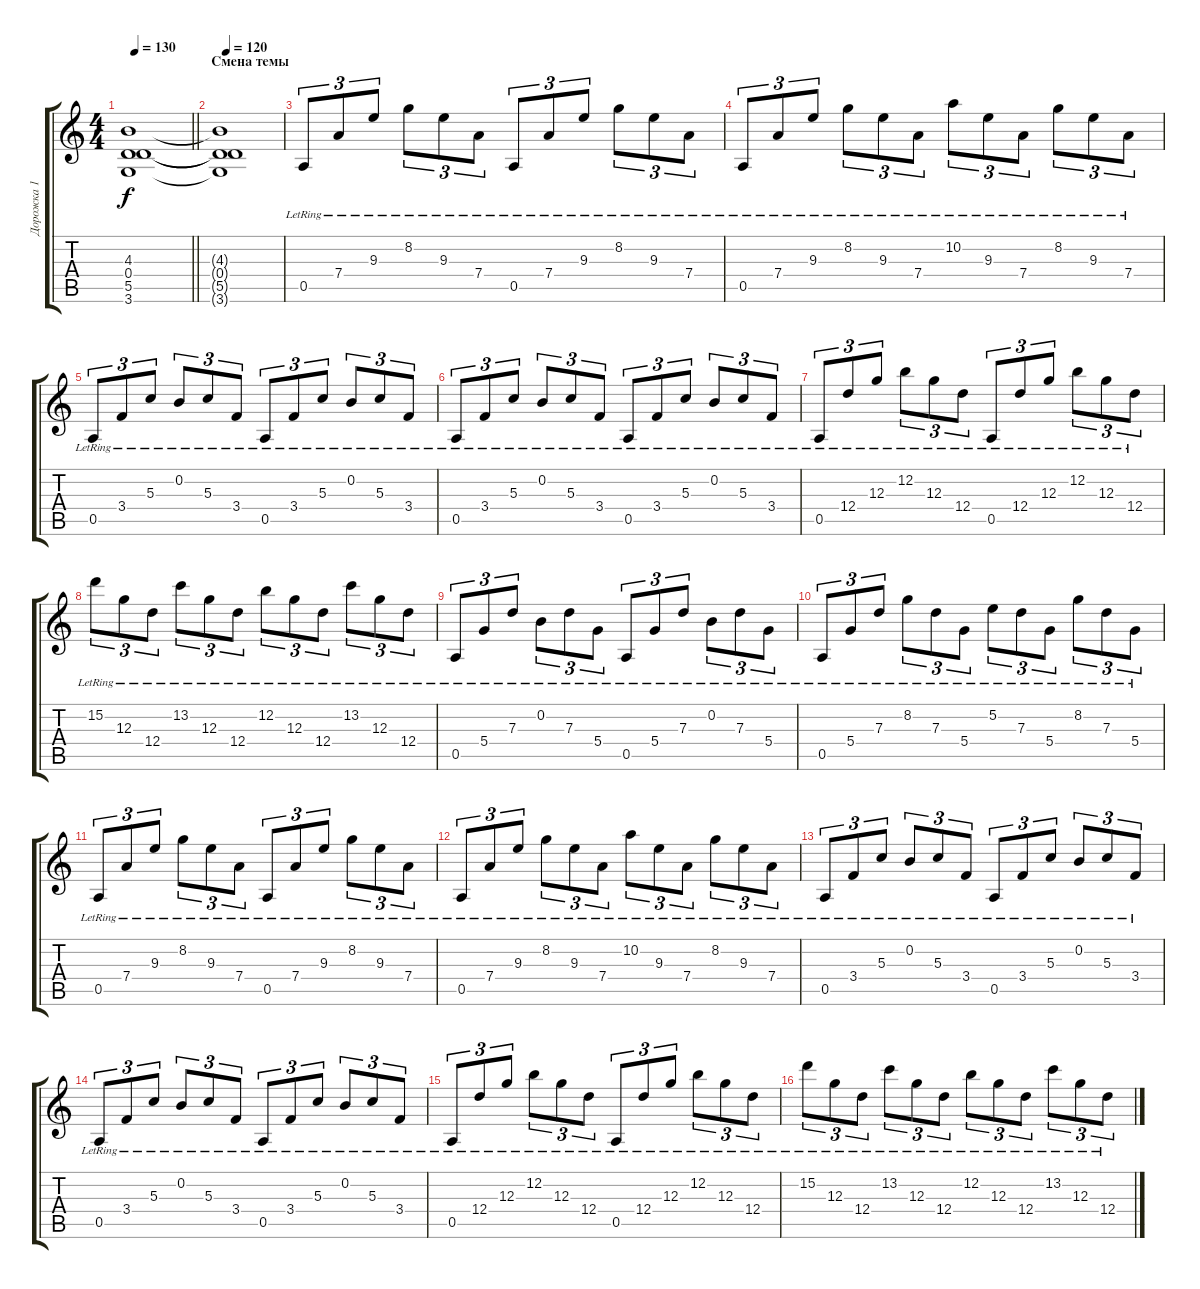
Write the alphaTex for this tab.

\track ("Дорожка 1" "Дорожка 1") {instrument acousticguitarsteel}
\staff {score tabs}
\tuning (E4 B3 G3 D3 A2 E2) {hide}
\ts (4 4)
\tempo 130
\clef g2
\barLineRight lightlight
\ks c
(4.3 0.4 5.5 3.6).1{dy f} |
\section ("" "Смена темы")
\tempo 120
(4.3{t} 0.4{t} 5.5{t} 3.6{t}).1 |
0.5{lr}.8{tu (3 2)} 7.4{lr}.8{tu (3 2)} 9.3{lr}.8{tu (3 2)} 8.2{lr}.8{tu (3 2)} 9.3{lr}.8{tu (3 2)} 7.4{lr}.8{tu (3 2)} 0.5{lr}.8{tu (3 2)} 7.4{lr}.8{tu (3 2)} 9.3{lr}.8{tu (3 2)} 8.2{lr}.8{tu (3 2)} 9.3{lr}.8{tu (3 2)} 7.4{lr}.8{tu (3 2)} |
0.5{lr}.8{tu (3 2)} 7.4{lr}.8{tu (3 2)} 9.3{lr}.8{tu (3 2)} 8.2{lr}.8{tu (3 2)} 9.3{lr}.8{tu (3 2)} 7.4{lr}.8{tu (3 2)} 10.2{lr}.8{tu (3 2)} 9.3{lr}.8{tu (3 2)} 7.4{lr}.8{tu (3 2)} 8.2{lr}.8{tu (3 2)} 9.3{lr}.8{tu (3 2)} 7.4{lr}.8{tu (3 2)} |
0.5{lr}.8{tu (3 2)} 3.4{lr}.8{tu (3 2)} 5.3{lr}.8{tu (3 2)} 0.2{lr}.8{tu (3 2)} 5.3{lr}.8{tu (3 2)} 3.4{lr}.8{tu (3 2)} 0.5{lr}.8{tu (3 2)} 3.4{lr}.8{tu (3 2)} 5.3{lr}.8{tu (3 2)} 0.2{lr}.8{tu (3 2)} 5.3{lr}.8{tu (3 2)} 3.4{lr}.8{tu (3 2)} |
0.5{lr}.8{tu (3 2)} 3.4{lr}.8{tu (3 2)} 5.3{lr}.8{tu (3 2)} 0.2{lr}.8{tu (3 2)} 5.3{lr}.8{tu (3 2)} 3.4{lr}.8{tu (3 2)} 0.5{lr}.8{tu (3 2)} 3.4{lr}.8{tu (3 2)} 5.3{lr}.8{tu (3 2)} 0.2{lr}.8{tu (3 2)} 5.3{lr}.8{tu (3 2)} 3.4{lr}.8{tu (3 2)} |
0.5{lr}.8{tu (3 2)} 12.4{lr}.8{tu (3 2)} 12.3{lr}.8{tu (3 2)} 12.2{lr}.8{tu (3 2)} 12.3{lr}.8{tu (3 2)} 12.4{lr}.8{tu (3 2)} 0.5{lr}.8{tu (3 2)} 12.4{lr}.8{tu (3 2)} 12.3{lr}.8{tu (3 2)} 12.2{lr}.8{tu (3 2)} 12.3{lr}.8{tu (3 2)} 12.4{lr}.8{tu (3 2)} |
15.2{lr}.8{tu (3 2)} 12.3{lr}.8{tu (3 2)} 12.4{lr}.8{tu (3 2)} 13.2{lr}.8{tu (3 2)} 12.3{lr}.8{tu (3 2)} 12.4{lr}.8{tu (3 2)} 12.2{lr}.8{tu (3 2)} 12.3{lr}.8{tu (3 2)} 12.4{lr}.8{tu (3 2)} 13.2{lr}.8{tu (3 2)} 12.3{lr}.8{tu (3 2)} 12.4{lr}.8{tu (3 2)} |
0.5{lr}.8{tu (3 2)} 5.4{lr}.8{tu (3 2)} 7.3{lr}.8{tu (3 2)} 0.2{lr}.8{tu (3 2)} 7.3{lr}.8{tu (3 2)} 5.4{lr}.8{tu (3 2)} 0.5{lr}.8{tu (3 2)} 5.4{lr}.8{tu (3 2)} 7.3{lr}.8{tu (3 2)} 0.2{lr}.8{tu (3 2)} 7.3{lr}.8{tu (3 2)} 5.4{lr}.8{tu (3 2)} |
0.5{lr}.8{tu (3 2)} 5.4{lr}.8{tu (3 2)} 7.3{lr}.8{tu (3 2)} 8.2{lr}.8{tu (3 2)} 7.3{lr}.8{tu (3 2)} 5.4{lr}.8{tu (3 2)} 5.2{lr}.8{tu (3 2)} 7.3{lr}.8{tu (3 2)} 5.4{lr}.8{tu (3 2)} 8.2{lr}.8{tu (3 2)} 7.3{lr}.8{tu (3 2)} 5.4{lr}.8{tu (3 2)} |
0.5{lr}.8{tu (3 2)} 7.4{lr}.8{tu (3 2)} 9.3{lr}.8{tu (3 2)} 8.2{lr}.8{tu (3 2)} 9.3{lr}.8{tu (3 2)} 7.4{lr}.8{tu (3 2)} 0.5{lr}.8{tu (3 2)} 7.4{lr}.8{tu (3 2)} 9.3{lr}.8{tu (3 2)} 8.2{lr}.8{tu (3 2)} 9.3{lr}.8{tu (3 2)} 7.4{lr}.8{tu (3 2)} |
0.5{lr}.8{tu (3 2)} 7.4{lr}.8{tu (3 2)} 9.3{lr}.8{tu (3 2)} 8.2{lr}.8{tu (3 2)} 9.3{lr}.8{tu (3 2)} 7.4{lr}.8{tu (3 2)} 10.2{lr}.8{tu (3 2)} 9.3{lr}.8{tu (3 2)} 7.4{lr}.8{tu (3 2)} 8.2{lr}.8{tu (3 2)} 9.3{lr}.8{tu (3 2)} 7.4{lr}.8{tu (3 2)} |
0.5{lr}.8{tu (3 2)} 3.4{lr}.8{tu (3 2)} 5.3{lr}.8{tu (3 2)} 0.2{lr}.8{tu (3 2)} 5.3{lr}.8{tu (3 2)} 3.4{lr}.8{tu (3 2)} 0.5{lr}.8{tu (3 2)} 3.4{lr}.8{tu (3 2)} 5.3{lr}.8{tu (3 2)} 0.2{lr}.8{tu (3 2)} 5.3{lr}.8{tu (3 2)} 3.4{lr}.8{tu (3 2)} |
0.5{lr}.8{tu (3 2)} 3.4{lr}.8{tu (3 2)} 5.3{lr}.8{tu (3 2)} 0.2{lr}.8{tu (3 2)} 5.3{lr}.8{tu (3 2)} 3.4{lr}.8{tu (3 2)} 0.5{lr}.8{tu (3 2)} 3.4{lr}.8{tu (3 2)} 5.3{lr}.8{tu (3 2)} 0.2{lr}.8{tu (3 2)} 5.3{lr}.8{tu (3 2)} 3.4{lr}.8{tu (3 2)} |
0.5{lr}.8{tu (3 2)} 12.4{lr}.8{tu (3 2)} 12.3{lr}.8{tu (3 2)} 12.2{lr}.8{tu (3 2)} 12.3{lr}.8{tu (3 2)} 12.4{lr}.8{tu (3 2)} 0.5{lr}.8{tu (3 2)} 12.4{lr}.8{tu (3 2)} 12.3{lr}.8{tu (3 2)} 12.2{lr}.8{tu (3 2)} 12.3{lr}.8{tu (3 2)} 12.4{lr}.8{tu (3 2)} |
15.2{lr}.8{tu (3 2)} 12.3{lr}.8{tu (3 2)} 12.4{lr}.8{tu (3 2)} 13.2{lr}.8{tu (3 2)} 12.3{lr}.8{tu (3 2)} 12.4{lr}.8{tu (3 2)} 12.2{lr}.8{tu (3 2)} 12.3{lr}.8{tu (3 2)} 12.4{lr}.8{tu (3 2)} 13.2{lr}.8{tu (3 2)} 12.3{lr}.8{tu (3 2)} 12.4{lr}.8{tu (3 2)}
